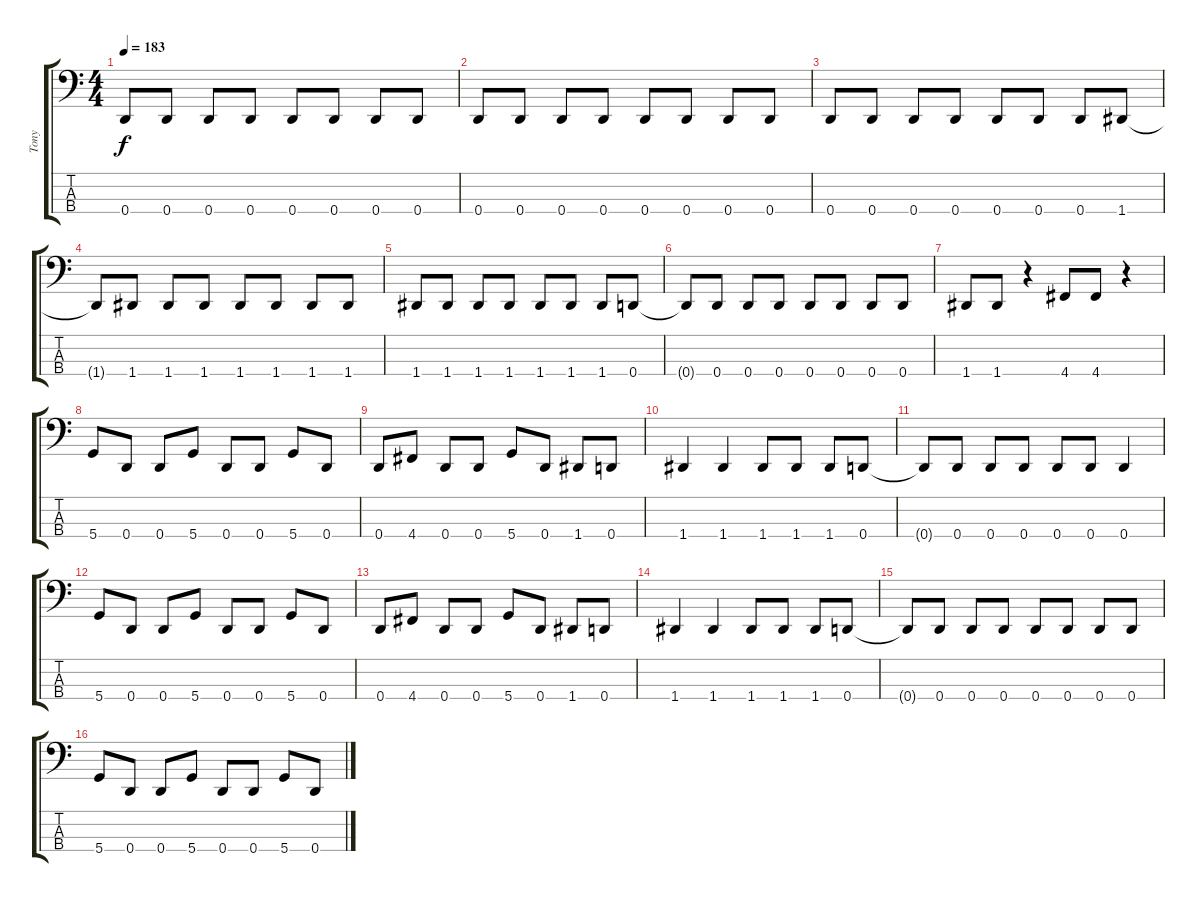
\track ("Tony" "Tony") {instrument electricbasspick}
\staff {score tabs}
\tuning (F2 C2 G1 D1) {hide}
\ts (4 4)
\tempo 183
\clef f4
\ks c
0.4.8{dy f} 0.4.8 0.4.8 0.4.8 0.4.8 0.4.8 0.4.8 0.4.8 |
0.4.8 0.4.8 0.4.8 0.4.8 0.4.8 0.4.8 0.4.8 0.4.8 |
0.4.8 0.4.8 0.4.8 0.4.8 0.4.8 0.4.8 0.4.8 1.4.8 |
1.4{t}.8 1.4.8 1.4.8 1.4.8 1.4.8 1.4.8 1.4.8 1.4.8 |
1.4.8 1.4.8 1.4.8 1.4.8 1.4.8 1.4.8 1.4.8 0.4.8 |
0.4{t}.8 0.4.8 0.4.8 0.4.8 0.4.8 0.4.8 0.4.8 0.4.8 |
1.4.8 1.4.8 r.4 4.4.8 4.4.8 r.4 |
5.4.8 0.4.8 0.4.8 5.4.8 0.4.8 0.4.8 5.4.8 0.4.8 |
0.4.8 4.4.8 0.4.8 0.4.8 5.4.8 0.4.8 1.4.8 0.4.8 |
1.4.4 1.4.4 1.4.8 1.4.8 1.4.8 0.4.8 |
0.4{t}.8 0.4.8 0.4.8 0.4.8 0.4.8 0.4.8 0.4.4 |
5.4.8 0.4.8 0.4.8 5.4.8 0.4.8 0.4.8 5.4.8 0.4.8 |
0.4.8 4.4.8 0.4.8 0.4.8 5.4.8 0.4.8 1.4.8 0.4.8 |
1.4.4 1.4.4 1.4.8 1.4.8 1.4.8 0.4.8 |
0.4{t}.8 0.4.8 0.4.8 0.4.8 0.4.8 0.4.8 0.4.8 0.4.8 |
5.4.8 0.4.8 0.4.8 5.4.8 0.4.8 0.4.8 5.4.8 0.4.8
